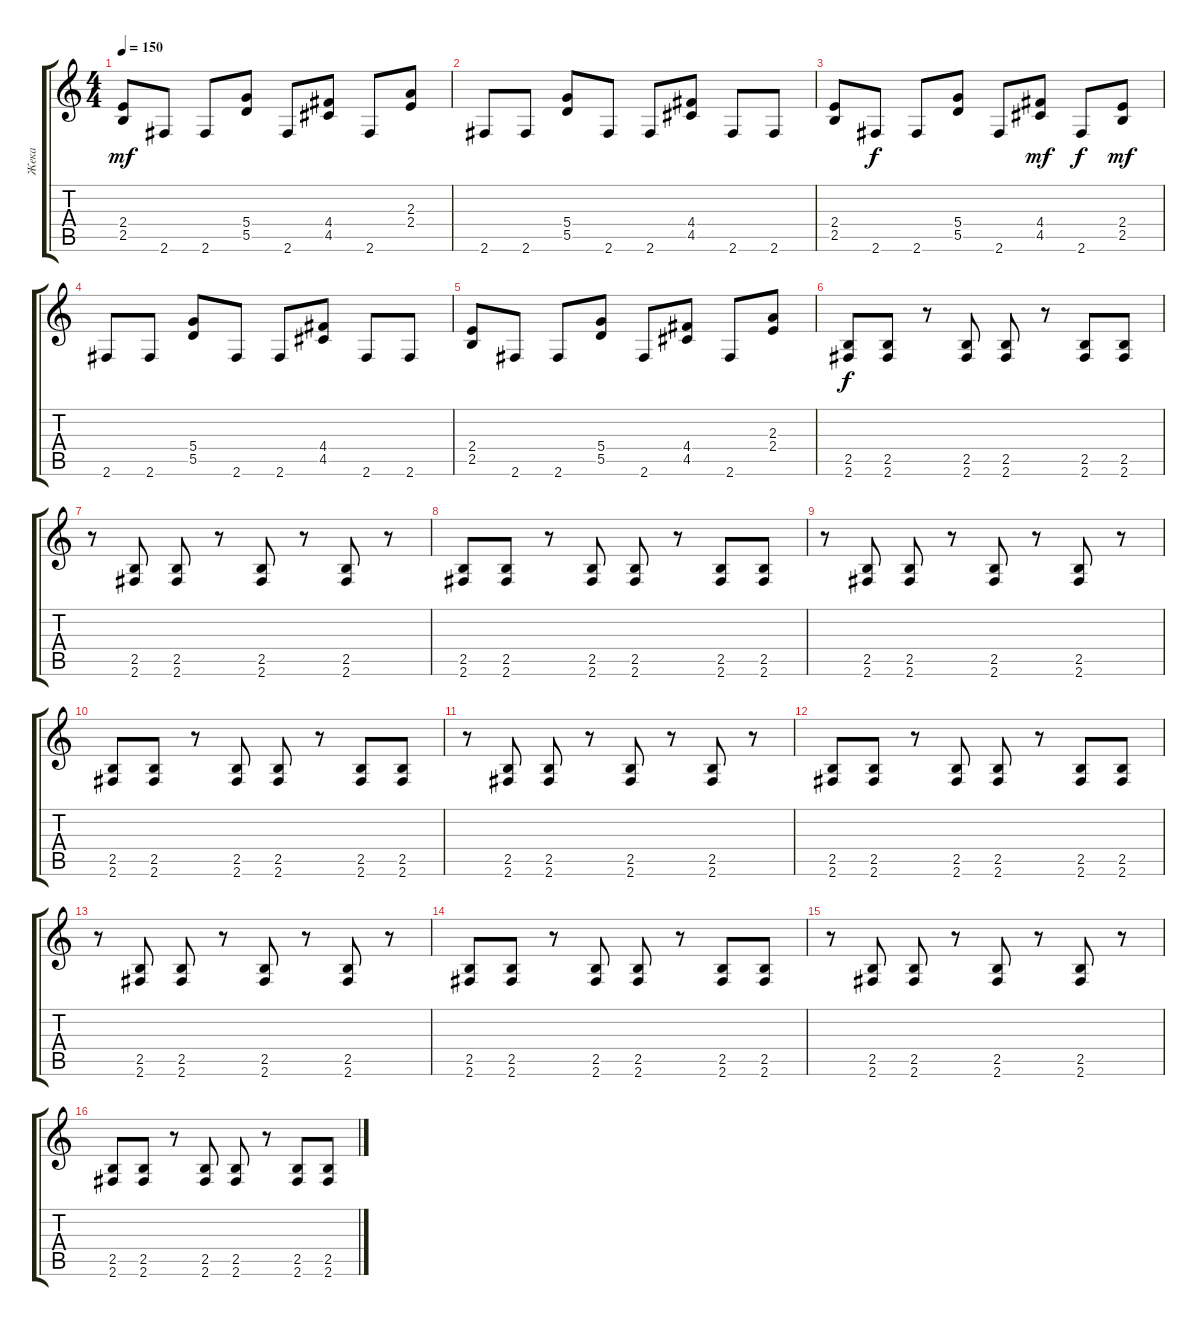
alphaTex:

\track ("Жека" "Жека") {instrument overdrivenguitar}
\staff {score tabs}
\tuning (E4 B3 G3 D3 A2 E2) {hide}
\ts (4 4)
\tempo 150
\clef g2
\ks c
(2.4 2.5).8{dy mf} 2.6.8 2.6.8 (5.4 5.5).8 2.6.8 (4.4 4.5).8 2.6.8 (2.3 2.4).8 |
2.6.8 2.6.8 (5.4 5.5).8 2.6.8 2.6.8 (4.4 4.5).8 2.6.8 2.6.8 |
(2.4 2.5).8 2.6.8{dy f} 2.6.8 (5.4 5.5).8 2.6.8 (4.4 4.5).8{dy mf} 2.6.8{dy f} (2.4 2.5).8{dy mf} |
2.6.8 2.6.8 (5.4 5.5).8 2.6.8 2.6.8 (4.4 4.5).8 2.6.8 2.6.8 |
(2.4 2.5).8 2.6.8 2.6.8 (5.4 5.5).8 2.6.8 (4.4 4.5).8 2.6.8 (2.3 2.4).8 |
(2.5 2.6).8{dy f} (2.5 2.6).8 r.8 (2.5 2.6).8 (2.5 2.6).8 r.8 (2.5 2.6).8 (2.5 2.6).8 |
r.8 (2.5 2.6).8 (2.5 2.6).8 r.8 (2.5 2.6).8 r.8 (2.5 2.6).8 r.8 |
(2.5 2.6).8 (2.5 2.6).8 r.8 (2.5 2.6).8 (2.5 2.6).8 r.8 (2.5 2.6).8 (2.5 2.6).8 |
r.8 (2.5 2.6).8 (2.5 2.6).8 r.8 (2.5 2.6).8 r.8 (2.5 2.6).8 r.8 |
(2.5 2.6).8 (2.5 2.6).8 r.8 (2.5 2.6).8 (2.5 2.6).8 r.8 (2.5 2.6).8 (2.5 2.6).8 |
r.8 (2.5 2.6).8 (2.5 2.6).8 r.8 (2.5 2.6).8 r.8 (2.5 2.6).8 r.8 |
(2.5 2.6).8 (2.5 2.6).8 r.8 (2.5 2.6).8 (2.5 2.6).8 r.8 (2.5 2.6).8 (2.5 2.6).8 |
r.8 (2.5 2.6).8 (2.5 2.6).8 r.8 (2.5 2.6).8 r.8 (2.5 2.6).8 r.8 |
(2.5 2.6).8 (2.5 2.6).8 r.8 (2.5 2.6).8 (2.5 2.6).8 r.8 (2.5 2.6).8 (2.5 2.6).8 |
r.8 (2.5 2.6).8 (2.5 2.6).8 r.8 (2.5 2.6).8 r.8 (2.5 2.6).8 r.8 |
(2.5 2.6).8 (2.5 2.6).8 r.8 (2.5 2.6).8 (2.5 2.6).8 r.8 (2.5 2.6).8 (2.5 2.6).8
